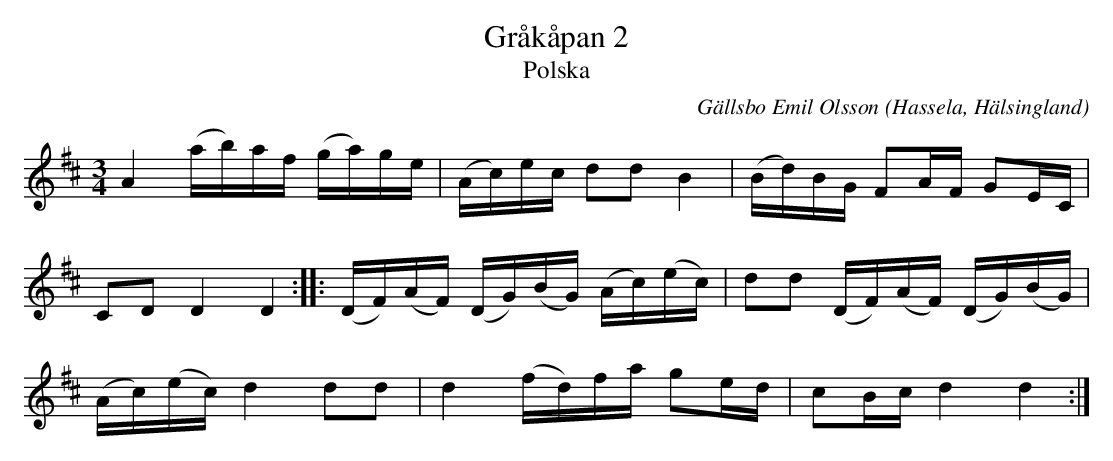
X:1
T:Gråkåpan 2
T:Polska
C:Gällsbo Emil Olsson
O:Hassela, Hälsingland
L:1/16
M:3/4
K:D
V:1
A4 (ab)af (ga)ge | (Ac)ec d2d2 B4 | (Bd)BG F2AF G2EC |
C2D2 D4 D4 :: (DF)(AF) (DG)(BG) (Ac)(ec) | d2d2 (DF)(AF) (DG)(BG) |
(Ac)(ec) d4 d2d2 | d4 (fd)fa g2ed | c2Bc d4 d4 :|
